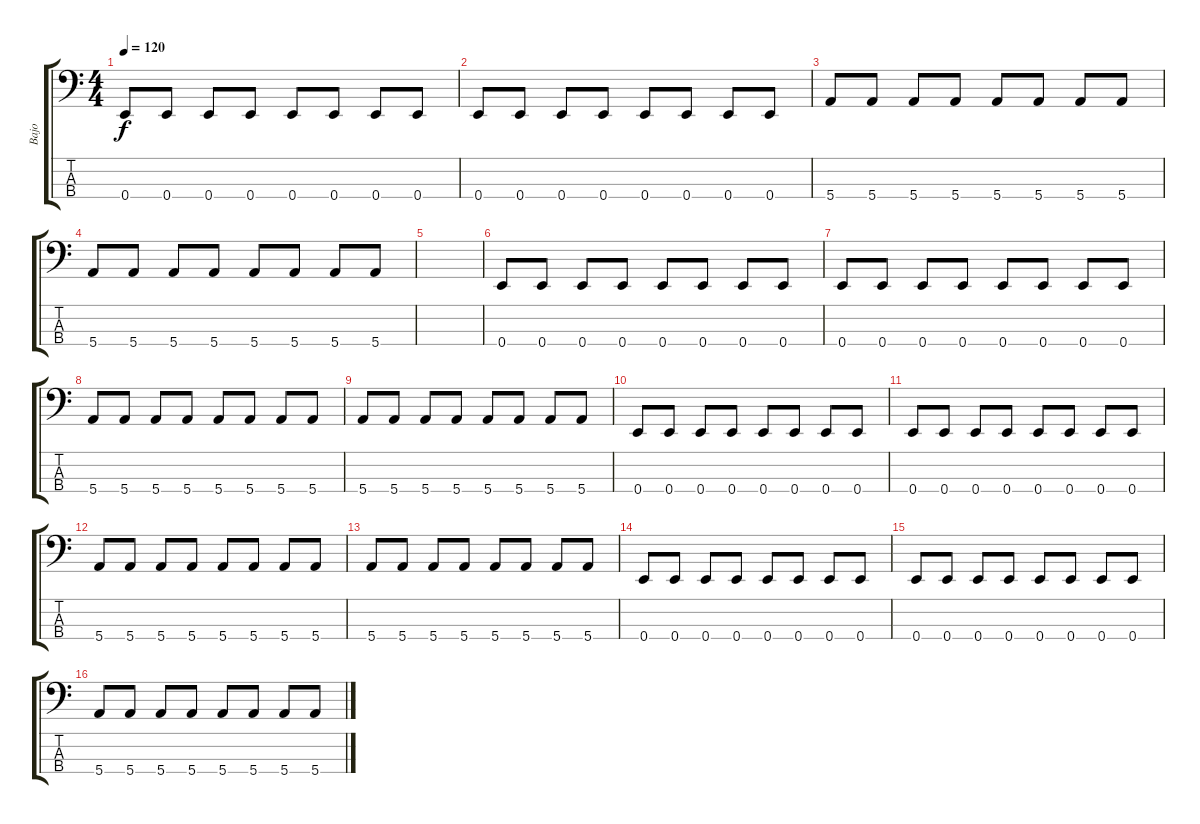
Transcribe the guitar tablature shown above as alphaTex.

\track ("Bajo" "Bajo") {instrument electricbassfinger}
\staff {score tabs}
\tuning (G2 D2 A1 E1) {hide}
\ts (4 4)
\tempo 120
\clef f4
\ks c
0.4.8{dy f} 0.4.8 0.4.8 0.4.8 0.4.8 0.4.8 0.4.8 0.4.8 |
0.4.8 0.4.8 0.4.8 0.4.8 0.4.8 0.4.8 0.4.8 0.4.8 |
5.4.8 5.4.8 5.4.8 5.4.8 5.4.8 5.4.8 5.4.8 5.4.8 |
5.4.8 5.4.8 5.4.8 5.4.8 5.4.8 5.4.8 5.4.8 5.4.8 |
|
0.4.8 0.4.8 0.4.8 0.4.8 0.4.8 0.4.8 0.4.8 0.4.8 |
0.4.8 0.4.8 0.4.8 0.4.8 0.4.8 0.4.8 0.4.8 0.4.8 |
5.4.8 5.4.8 5.4.8 5.4.8 5.4.8 5.4.8 5.4.8 5.4.8 |
5.4.8 5.4.8 5.4.8 5.4.8 5.4.8 5.4.8 5.4.8 5.4.8 |
0.4.8 0.4.8 0.4.8 0.4.8 0.4.8 0.4.8 0.4.8 0.4.8 |
0.4.8 0.4.8 0.4.8 0.4.8 0.4.8 0.4.8 0.4.8 0.4.8 |
5.4.8 5.4.8 5.4.8 5.4.8 5.4.8 5.4.8 5.4.8 5.4.8 |
5.4.8 5.4.8 5.4.8 5.4.8 5.4.8 5.4.8 5.4.8 5.4.8 |
0.4.8 0.4.8 0.4.8 0.4.8 0.4.8 0.4.8 0.4.8 0.4.8 |
0.4.8 0.4.8 0.4.8 0.4.8 0.4.8 0.4.8 0.4.8 0.4.8 |
5.4.8 5.4.8 5.4.8 5.4.8 5.4.8 5.4.8 5.4.8 5.4.8
